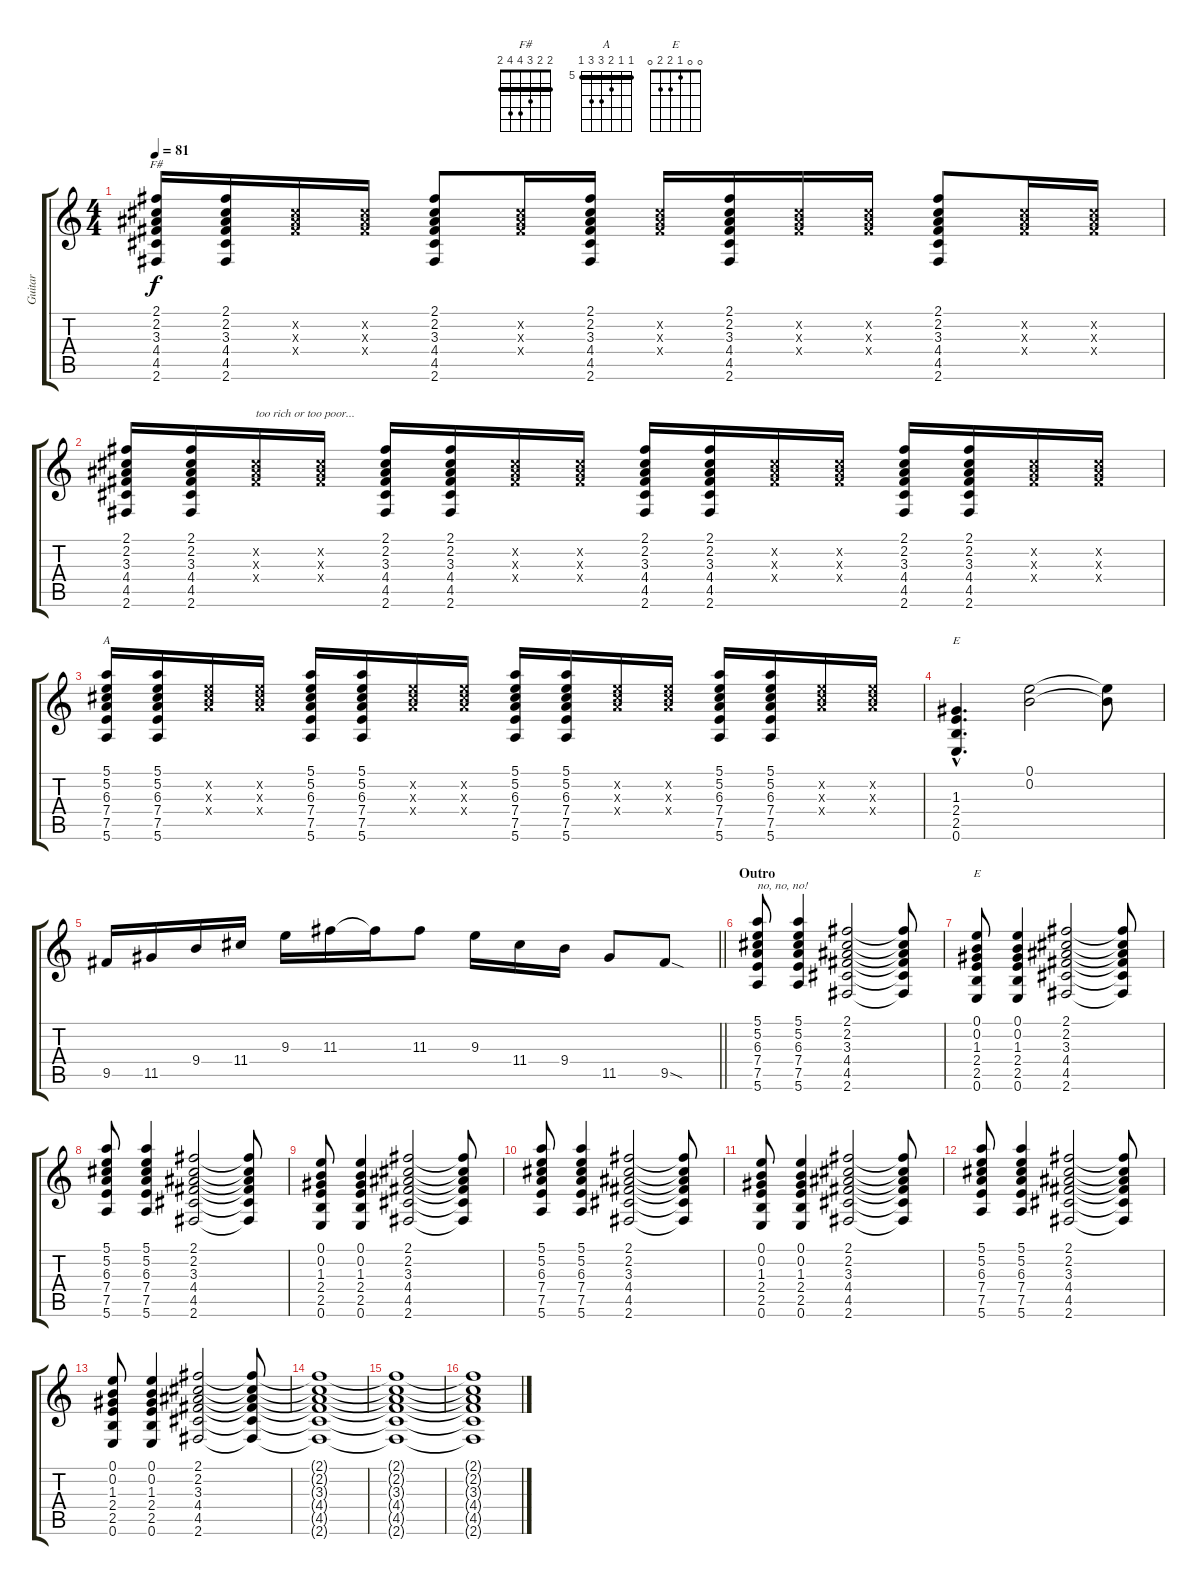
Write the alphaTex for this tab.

\track ("Guitar" "Guitar") {instrument overdrivenguitar}
\staff {score tabs}
\tuning (E4 B3 G3 D3 A2 E2) {hide}
\chord ("F#" 2 2 3 4 4 2) {barre 2}
\chord ("A" 5 5 6 7 7 5) {firstfret 5 barre 5}
\chord ("E" x x 1 2 2 0)
\chord ("E" 0 0 1 2 2 0)
\ts (4 4)
\tempo 81
\clef g2
\ks c
(2.1 2.2 3.3 4.4 4.5 2.6).16{ch "F#" dy f} (2.1 2.2 3.3 4.4 4.5 2.6).16 (2.2{x} 3.3{x} 4.4{x}).16 (2.2{x} 3.3{x} 4.4{x}).16 (2.1 2.2 3.3 4.4 4.5 2.6).8 (2.2{x} 3.3{x} 4.4{x}).16 (2.1 2.2 3.3 4.4 4.5 2.6).16 (2.2{x} 3.3{x} 4.4{x}).16 (2.1 2.2 3.3 4.4 4.5 2.6).16 (2.2{x} 3.3{x} 4.4{x}).16 (2.2{x} 3.3{x} 4.4{x}).16 (2.1 2.2 3.3 4.4 4.5 2.6).8 (2.2{x} 3.3{x} 4.4{x}).16 (2.2{x} 3.3{x} 4.4{x}).16 |
(2.1 2.2 3.3 4.4 4.5 2.6).16 (2.1 2.2 3.3 4.4 4.5 2.6).16 (2.2{x} 3.3{x} 4.4{x}).16{txt "too rich or too poor..."} (2.2{x} 3.3{x} 4.4{x}).16 (2.1 2.2 3.3 4.4 4.5 2.6).16 (2.1 2.2 3.3 4.4 4.5 2.6).16 (2.2{x} 3.3{x} 4.4{x}).16 (2.2{x} 3.3{x} 4.4{x}).16 (2.1 2.2 3.3 4.4 4.5 2.6).16 (2.1 2.2 3.3 4.4 4.5 2.6).16 (2.2{x} 3.3{x} 4.4{x}).16 (2.2{x} 3.3{x} 4.4{x}).16 (2.1 2.2 3.3 4.4 4.5 2.6).16 (2.1 2.2 3.3 4.4 4.5 2.6).16 (2.2{x} 3.3{x} 4.4{x}).16 (2.2{x} 3.3{x} 4.4{x}).16 |
(5.1 5.2 6.3 7.4 7.5 5.6).16{ch "A"} (5.1 5.2 6.3 7.4 7.5 5.6).16 (5.2{x} 6.3{x} 7.4{x}).16 (5.2{x} 6.3{x} 7.4{x}).16 (5.1 5.2 6.3 7.4 7.5 5.6).16 (5.1 5.2 6.3 7.4 7.5 5.6).16 (5.2{x} 6.3{x} 7.4{x}).16 (5.2{x} 6.3{x} 7.4{x}).16 (5.1 5.2 6.3 7.4 7.5 5.6).16 (5.1 5.2 6.3 7.4 7.5 5.6).16 (5.2{x} 6.3{x} 7.4{x}).16 (5.2{x} 6.3{x} 7.4{x}).16 (5.1 5.2 6.3 7.4 7.5 5.6).16 (5.1 5.2 6.3 7.4 7.5 5.6).16 (5.2{x} 6.3{x} 7.4{x}).16 (5.2{x} 6.3{x} 7.4{x}).16 |
(1.3{hac} 2.4{hac} 2.5{hac} 0.6{hac}).4{d ch "E"} (0.1 0.2).2 (0.1{t} 0.2{t}).8 |
\barLineRight lightlight
9.5.16 11.5.16 9.4.16 11.4.16 9.3.16 11.3.16 11.3{t}.16 11.3.8 9.3.16 11.4.16 9.4.16 11.5.8 9.5{sod}.8 |
\section ("" "Outro")
(5.1 5.2 6.3 7.4 7.5 5.6).8{txt "no, no, no!"} (5.1 5.2 6.3 7.4 7.5 5.6).4 (2.1 2.2 3.3 4.4 4.5 2.6).2 (2.1{t} 2.2{t} 3.3{t} 4.4{t} 4.5{t} 2.6{t}).8 |
(0.1 0.2 1.3 2.4 2.5 0.6).8{ch "E"} (0.1 0.2 1.3 2.4 2.5 0.6).4 (2.1 2.2 3.3 4.4 4.5 2.6).2 (2.1{t} 2.2{t} 3.3{t} 4.4{t} 4.5{t} 2.6{t}).8 |
(5.1 5.2 6.3 7.4 7.5 5.6).8 (5.1 5.2 6.3 7.4 7.5 5.6).4 (2.1 2.2 3.3 4.4 4.5 2.6).2 (2.1{t} 2.2{t} 3.3{t} 4.4{t} 4.5{t} 2.6{t}).8 |
(0.1 0.2 1.3 2.4 2.5 0.6).8 (0.1 0.2 1.3 2.4 2.5 0.6).4 (2.1 2.2 3.3 4.4 4.5 2.6).2 (2.1{t} 2.2{t} 3.3{t} 4.4{t} 4.5{t} 2.6{t}).8 |
(5.1 5.2 6.3 7.4 7.5 5.6).8 (5.1 5.2 6.3 7.4 7.5 5.6).4 (2.1 2.2 3.3 4.4 4.5 2.6).2 (2.1{t} 2.2{t} 3.3{t} 4.4{t} 4.5{t} 2.6{t}).8 |
(0.1 0.2 1.3 2.4 2.5 0.6).8 (0.1 0.2 1.3 2.4 2.5 0.6).4 (2.1 2.2 3.3 4.4 4.5 2.6).2 (2.1{t} 2.2{t} 3.3{t} 4.4{t} 4.5{t} 2.6{t}).8 |
(5.1 5.2 6.3 7.4 7.5 5.6).8 (5.1 5.2 6.3 7.4 7.5 5.6).4 (2.1 2.2 3.3 4.4 4.5 2.6).2 (2.1{t} 2.2{t} 3.3{t} 4.4{t} 4.5{t} 2.6{t}).8 |
(0.1 0.2 1.3 2.4 2.5 0.6).8 (0.1 0.2 1.3 2.4 2.5 0.6).4 (2.1 2.2 3.3 4.4 4.5 2.6).2 (2.1{t} 2.2{t} 3.3{t} 4.4{t} 4.5{t} 2.6{t}).8 |
(2.1{t} 2.2{t} 3.3{t} 4.4{t} 4.5{t} 2.6{t}).1 |
(2.1{t} 2.2{t} 3.3{t} 4.4{t} 4.5{t} 2.6{t}).1 |
(2.1{t} 2.2{t} 3.3{t} 4.4{t} 4.5{t} 2.6{t}).1
